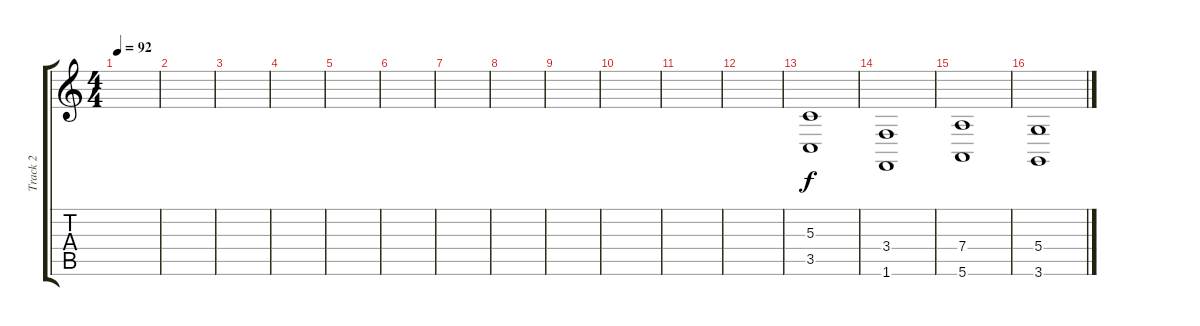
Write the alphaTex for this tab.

\track ("Track 2" "Track 2") {instrument acousticgrandpiano}
\staff {score tabs}
\tuning (E4 B3 G3 D3 A2 E2) {hide}
\ts (4 4)
\tempo 92
\clef g2
\ks c
|
|
|
|
|
|
|
|
|
|
|
|
(5.3 3.5).1 |
(3.4 1.6).1 |
(7.4 5.6).1 |
(5.4 3.6).1
